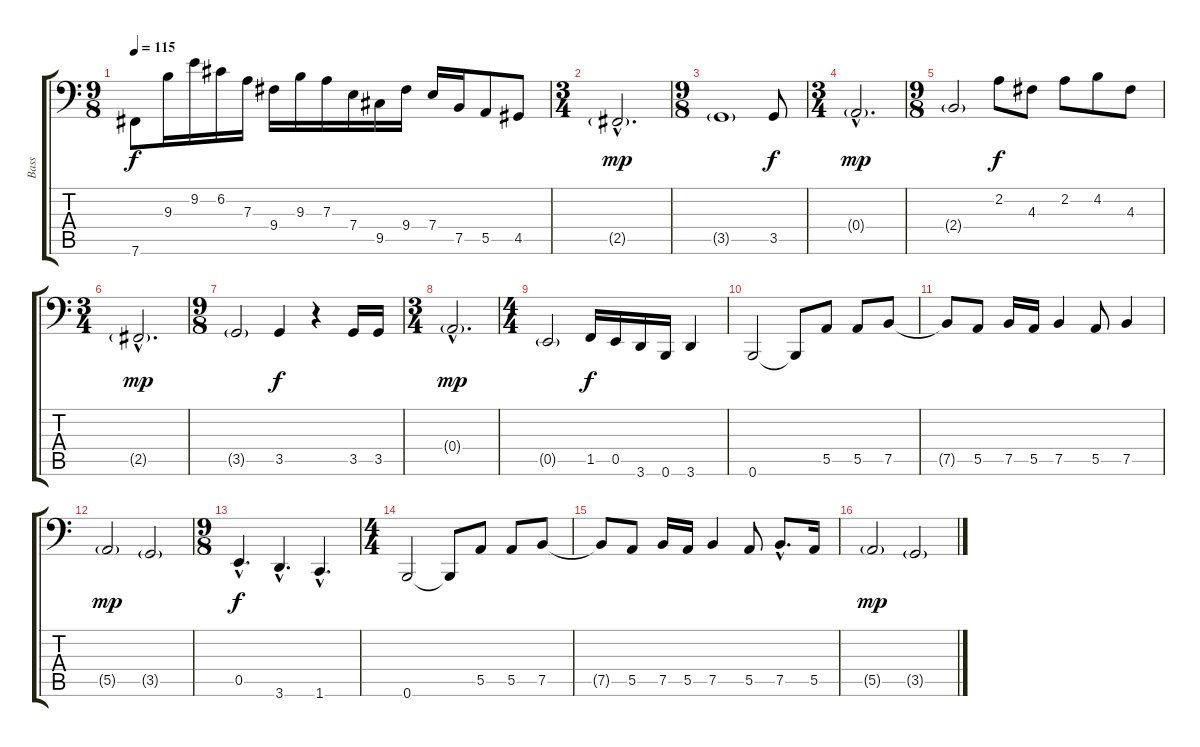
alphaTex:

\track ("Bass" "Bass") {instrument electricbassfinger}
\staff {score tabs}
\tuning (C3 G2 D2 A1 E1 B0) {hide}
\ts (9 8)
\tempo 115
\clef f4
\ks c
7.6.8{dy f} 9.3.16 9.2.16 6.2.16 7.3.16 9.4.16 9.3.16 7.3.16 7.4.16 9.5.16 9.4.16 7.4.16 7.5.16 5.5.8 4.5.8 |
\ts (3 4)
2.5{g hac}.2{d dy mp} |
\ts (9 8)
3.5{g}.1 3.5.8{dy f} |
\ts (3 4)
0.4{g hac}.2{d dy mp} |
\ts (9 8)
2.4{g}.2 2.2.8{dy f} 4.3.8 2.2.8 4.2.8 4.3.8 |
\ts (3 4)
2.5{g hac}.2{d dy mp} |
\ts (9 8)
3.5{g}.2 3.5.4{dy f} r.4 3.5.16 3.5.16 |
\ts (3 4)
0.4{g hac}.2{d dy mp} |
\ts (4 4)
0.5{g}.2 1.5.16{dy f} 0.5.16 3.6.16 0.6.16 3.6.4 |
0.6.2 0.6{t}.8 5.5.8 5.5.8 7.5.8 |
7.5{t}.8 5.5.8 7.5.16 5.5.16 7.5.4 5.5.8 7.5.4 |
5.5{g}.2{dy mp} 3.5{g}.2 |
\ts (9 8)
0.5{hac}.4{d dy f} 3.6{hac}.4{d} 1.6{hac}.4{d} |
\ts (4 4)
0.6.2 0.6{t}.8 5.5.8 5.5.8 7.5.8 |
7.5{t}.8 5.5.8 7.5.16 5.5.16 7.5.4 5.5.8 7.5{hac}.8{d} 5.5.16 |
5.5{g}.2{dy mp} 3.5{g}.2
